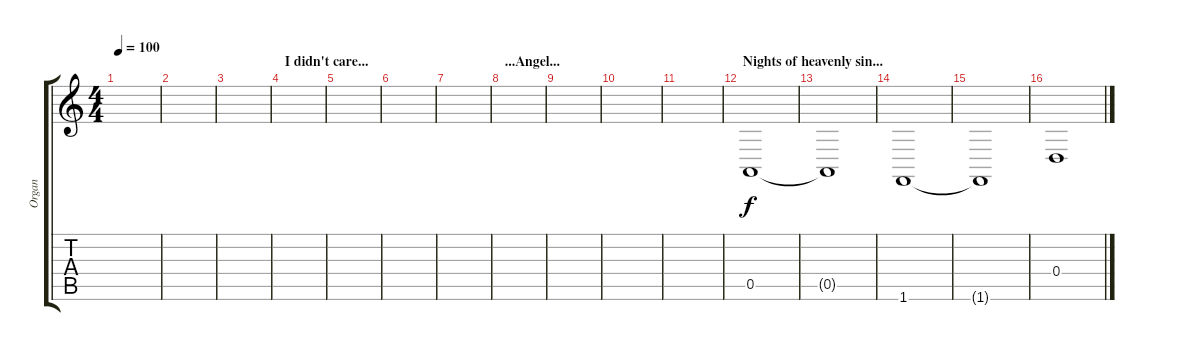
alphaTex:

\track ("Organ" "Organ") {instrument churchorgan}
\staff {score tabs}
\tuning (E4 B3 G3 D3 A2 E2) {hide}
\ts (4 4)
\tempo 100
\clef g2
\ks c
|
|
|
\section ("" "I didn't care...")
|
|
|
|
\section ("" "...Angel...")
|
|
|
|
\section ("" "Nights of heavenly sin...")
0.5.1 |
0.5{t}.1 |
1.6.1 |
1.6{t}.1 |
0.4.1
